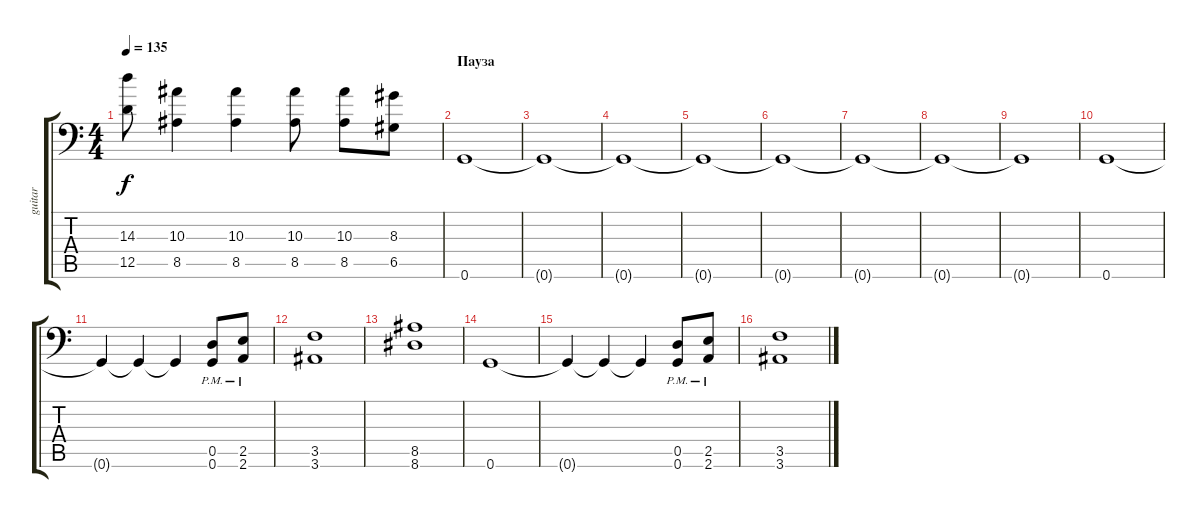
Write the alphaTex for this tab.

\track ("guitar" "guitar") {instrument overdrivenguitar}
\staff {score tabs}
\tuning (A3 E3 C3 G2 D2 G1) {hide}
\ts (4 4)
\tempo 135
\clef f4
\ks c
(14.3{t} 12.5{t}).8{dy f} (10.3 8.5).4 (10.3 8.5).4 (10.3 8.5).8 (10.3 8.5).8 (8.3 6.5).8 |
\section ("" "Пауза")
0.6.1 |
0.6{t}.1 |
0.6{t}.1 |
0.6{t}.1 |
0.6{t}.1 |
0.6{t}.1 |
0.6{t}.1 |
0.6{t}.1 |
0.6.1 |
0.6{t}.4 0.6{t}.4 0.6{t}.4 (0.5{pm} 0.6{pm}).8 (2.5{pm} 2.6{pm}).8 |
(3.5 3.6).1 |
(8.5 8.6).1 |
0.6.1 |
0.6{t}.4 0.6{t}.4 0.6{t}.4 (0.5{pm} 0.6{pm}).8 (2.5{pm} 2.6{pm}).8 |
(3.5 3.6).1
